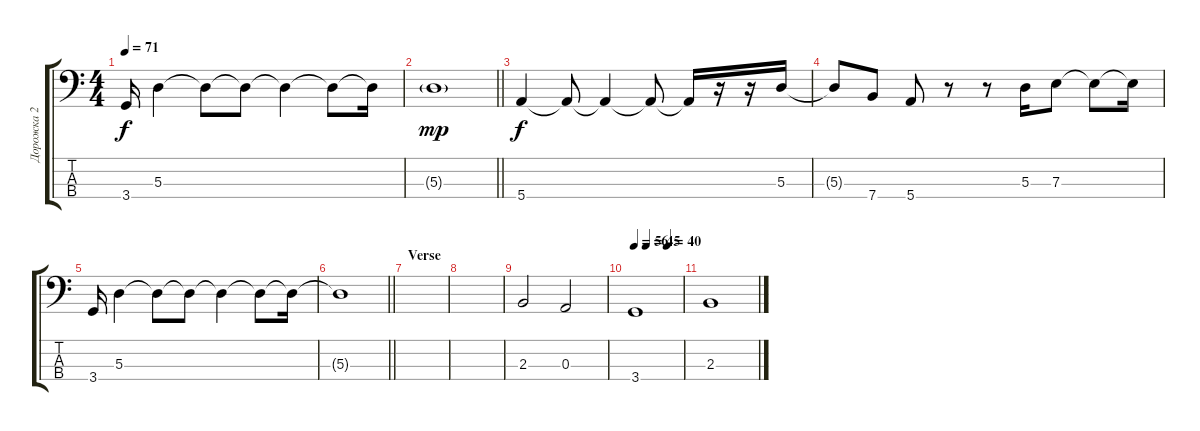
\track ("Дорожка 2" "Дорожка 2") {instrument electricbassfinger}
\staff {score tabs}
\tuning (G2 D2 A1 E1) {hide}
\ts (4 4)
\tempo 71
\clef f4
\ks c
3.4.16{dy f} 5.3.4 5.3{t}.8 5.3{t}.8 5.3{t}.4 5.3{t}.8 5.3{t}.16 |
\barLineRight lightlight
5.3{g}.1{dy mp} |
5.4.4{dy f} 5.4{t}.8 5.4{t}.4 5.4{t}.8 5.4{t}.16 r.16 r.16 5.3.16 |
5.3{t}.8 7.4.8 5.4.8 r.8 r.8 5.3.16 7.3.8 7.3{t}.8 7.3{t}.16 |
3.4.16 5.3.4 5.3{t}.8 5.3{t}.8 5.3{t}.4 5.3{t}.8 5.3{t}.16 |
\barLineRight lightlight
5.3{t}.1 |
\section ("" "Verse")
|
|
2.3.2 0.3.2 |
\tempo 56
\tempo (45 0.25)
\tempo (40 0.6875)
3.4.1 |
2.3.1
